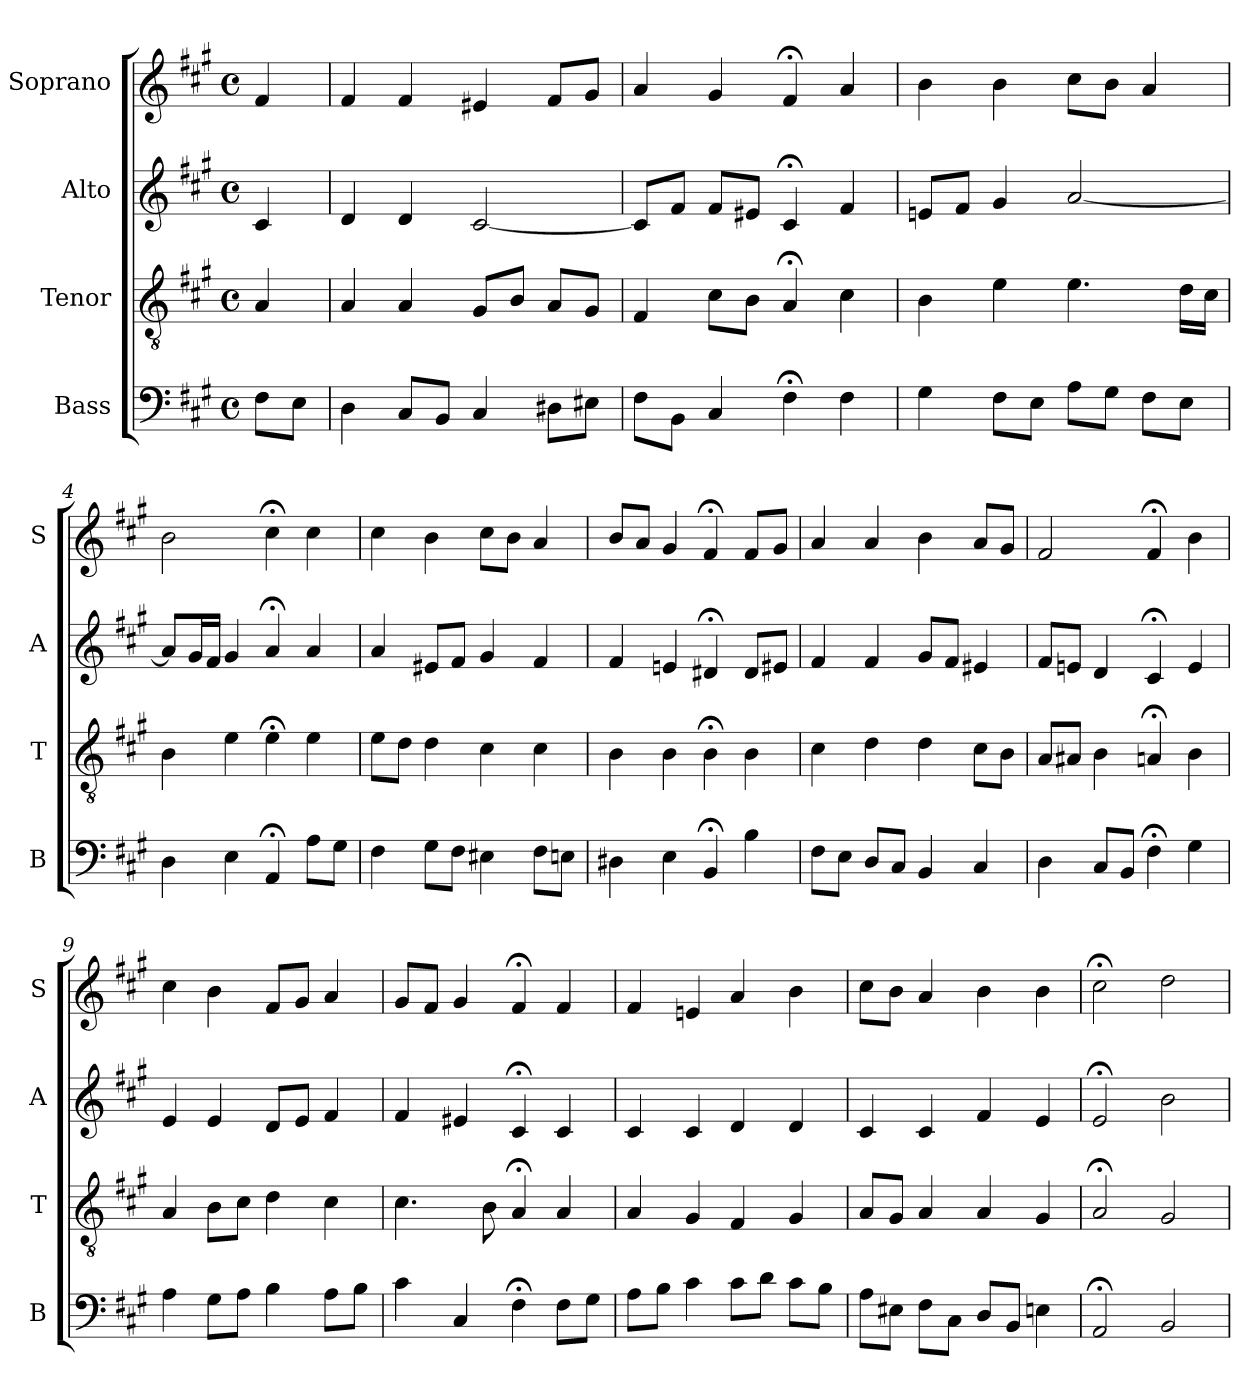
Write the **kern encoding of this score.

**kern	**kern	**kern	**kern
*part4	*part3	*part2	*part1
*staff4	*staff3	*staff2	*staff1
*I"Bass	*I"Tenor	*I"Alto	*I"Soprano
*I'B	*I'T	*I'A	*I'S
*clefF4	*clefGv2	*clefG2	*clefG2
*k[f#c#g#]	*k[f#c#g#]	*k[f#c#g#]	*k[f#c#g#]
*f#:	*f#:	*f#:	*f#:
*M4/4	*M4/4	*M4/4	*M4/4
*met(c)	*met(c)	*met(c)	*met(c)
*MM100	*MM100	*MM100	*MM100
=	=	=	=
8F#L	4A	4c#	4f#
8EJ	.	.	.
=1	=1	=1	=1
4D	4A	4d	4f#
8C#L	4A	4d	4f#
8BBJ	.	.	.
4C#	8G#L	[2c#	4e#X
.	8BJ	.	.
8D#XL	8AL	.	8f#L
8E#XJ	8G#J	.	8g#J
=2	=2	=2	=2
8F#L	4F#	8c#L]	4a
8BBJ	.	8f#J	.
4C#	8c#L	8f#L	4g#
.	8BJ	8e#XJ	.
4F#;<	4A;<	4c#;<	4f#;<
4F#	4c#	4f#	4a
=3	=3	=3	=3
4G#	4B	8enL	4b
.	.	8f#J	.
8F#L	4e	4g#	4b
8EJ	.	.	.
8AL	4.e	[2a	8cc#L
8G#J	.	.	8bJ
8F#L	.	.	4a
8EJ	16dLL	.	.
.	16c#JJ	.	.
=4	=4	=4	=4
4D	4B	8aL]	2b
.	.	16g#L	.
.	.	16f#JJ	.
4E	4e	4g#	.
4AA;<	4e;<	4a;<	4cc#;<
8AL	4e	4a	4cc#
8G#J	.	.	.
=5	=5	=5	=5
4F#	8eL	4a	4cc#
.	8dJ	.	.
8G#L	4d	8e#XL	4b
8F#J	.	8f#J	.
4E#X	4c#	4g#	8cc#L
.	.	.	8bJ
8F#L	4c#	4f#	4a
8EnJ	.	.	.
=6	=6	=6	=6
4D#X	4B	4f#	8bL
.	.	.	8aJ
4E	4B	4en	4g#
4BB;<	4B;<	4d#X;<	4f#;<
4B	4B	8d#L	8f#L
.	.	8e#XJ	8g#J
=7	=7	=7	=7
8F#L	4c#	4f#	4a
8EJ	.	.	.
8DL	4d	4f#	4a
8C#J	.	.	.
4BB	4d	8g#L	4b
.	.	8f#J	.
4C#	8c#L	4e#X	8aL
.	8BJ	.	8g#J
=8	=8	=8	=8
4D	8AL	8f#L	2f#
.	8A#XJ	8enJ	.
8C#L	4B	4d	.
8BBJ	.	.	.
4F#;<	4An;<	4c#;<	4f#;<
4G#	4B	4e	4b
=9	=9	=9	=9
4A	4A	4e	4cc#
8G#L	8BL	4e	4b
8AJ	8c#J	.	.
4B	4d	8dL	8f#L
.	.	8eJ	8g#J
8AL	4c#	4f#	4a
8BJ	.	.	.
=10	=10	=10	=10
4c#	4.c#	4f#	8g#L
.	.	.	8f#J
4C#	.	4e#X	4g#
.	8B	.	.
4F#;<	4A;<	4c#;<	4f#;<
8F#L	4A	4c#	4f#
8G#J	.	.	.
=11	=11	=11	=11
8AL	4A	4c#	4f#
8BJ	.	.	.
4c#	4G#	4c#	4en
8c#L	4F#	4d	4a
8dJ	.	.	.
8c#L	4G#	4d	4b
8BJ	.	.	.
=12	=12	=12	=12
8AL	8AL	4c#	8cc#L
8E#XJ	8G#J	.	8bJ
8F#L	4A	4c#	4a
8C#J	.	.	.
8DL	4A	4f#	4b
8BBJ	.	.	.
4En	4G#	4e	4b
=13	=13	=13	=13
2AA;<	2A;<	2e;<	2cc#;<
2BB	2G#	2b	2dd
=	=	=	=
*-	*-	*-	*-
